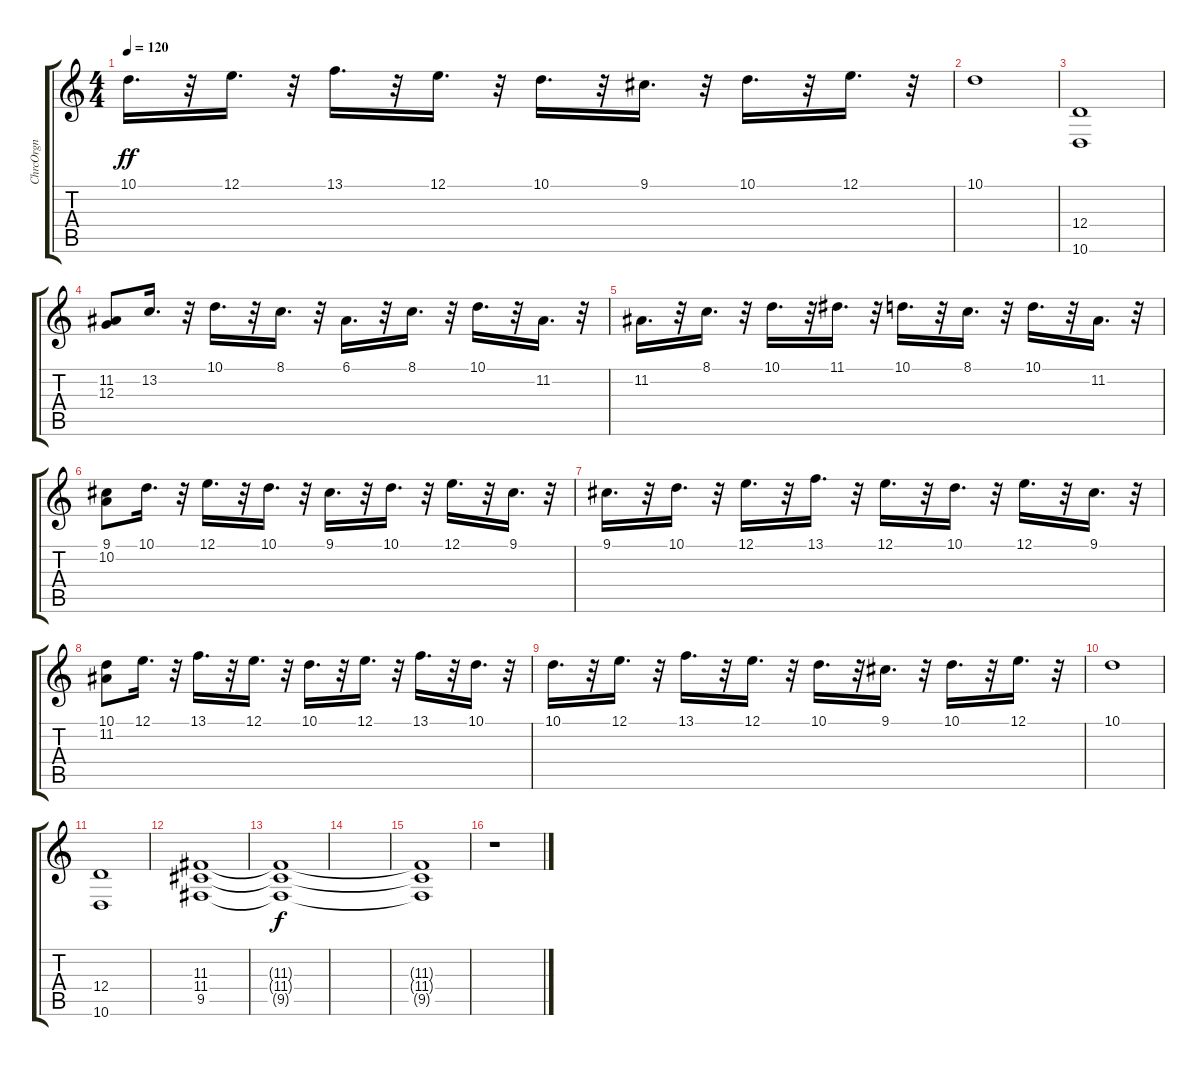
\track ("ChrcOrgn" "ChrcOrgn") {instrument churchorgan}
\staff {score tabs}
\tuning (E4 B3 G3 D3 A2 E2) {hide}
\ts (4 4)
\tempo 120
\clef g2
\ks c
10.1.16{d dy ff} r.32 12.1.16{d} r.32 13.1.16{d} r.32 12.1.16{d} r.32 10.1.16{d} r.32 9.1.16{d} r.32 10.1.16{d} r.32 12.1.16{d} r.32 |
10.1.1 |
(12.4 10.6).1 |
(11.2 12.3).8 13.2.16{d} r.32 10.1.16{d} r.32 8.1.16{d} r.32 6.1.16{d} r.32 8.1.16{d} r.32 10.1.16{d} r.32 11.2.16{d} r.32 |
11.2.16{d} r.32 8.1.16{d} r.32 10.1.16{d} r.32 11.1.16{d} r.32 10.1.16{d} r.32 8.1.16{d} r.32 10.1.16{d} r.32 11.2.16{d} r.32 |
(9.1 10.2).8 10.1.16{d} r.32 12.1.16{d} r.32 10.1.16{d} r.32 9.1.16{d} r.32 10.1.16{d} r.32 12.1.16{d} r.32 9.1.16{d} r.32 |
9.1.16{d} r.32 10.1.16{d} r.32 12.1.16{d} r.32 13.1.16{d} r.32 12.1.16{d} r.32 10.1.16{d} r.32 12.1.16{d} r.32 9.1.16{d} r.32 |
(10.1 11.2).8 12.1.16{d} r.32 13.1.16{d} r.32 12.1.16{d} r.32 10.1.16{d} r.32 12.1.16{d} r.32 13.1.16{d} r.32 10.1.16{d} r.32 |
10.1.16{d} r.32 12.1.16{d} r.32 13.1.16{d} r.32 12.1.16{d} r.32 10.1.16{d} r.32 9.1.16{d} r.32 10.1.16{d} r.32 12.1.16{d} r.32 |
10.1.1 |
(12.4 10.6).1 |
(11.3 11.4 9.5).1 |
(11.3{t} 11.4{t} 9.5{t}).1{dy f} |
|
(11.3{t} 11.4{t} 9.5{t}).1 |
r.1
